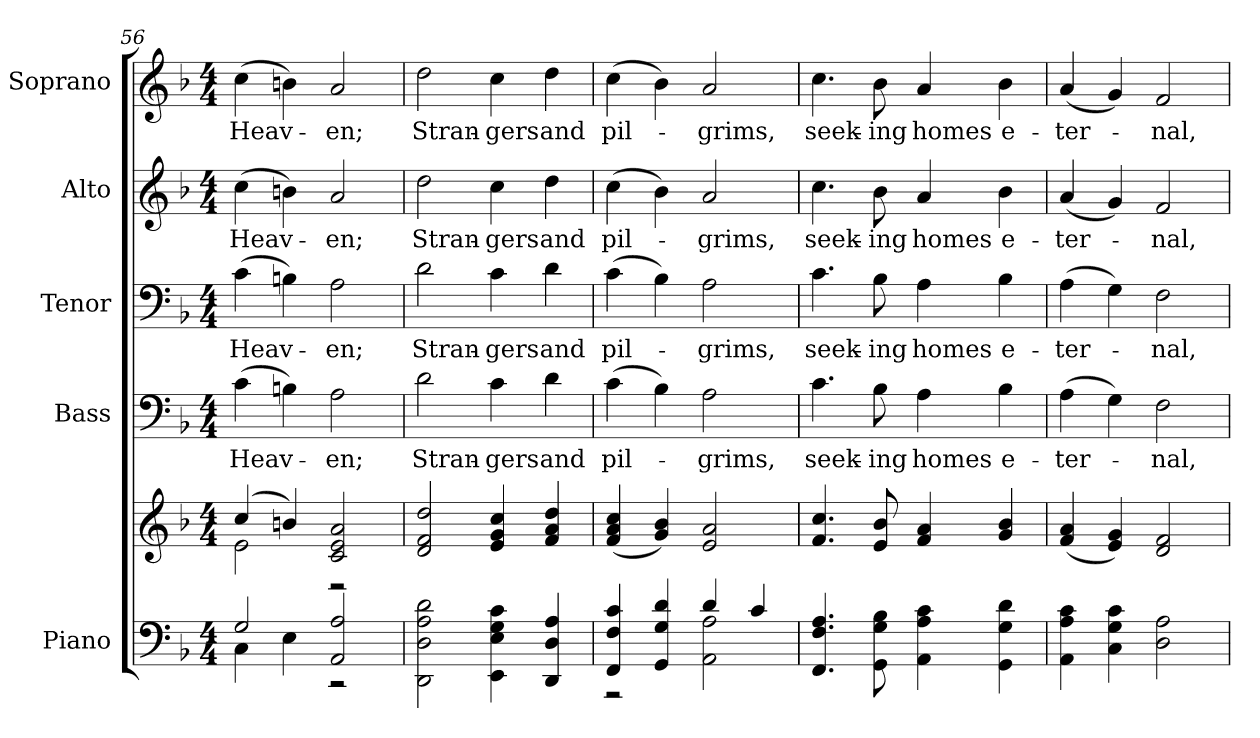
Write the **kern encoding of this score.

**kern	**kern	**kern	**text	**kern	**text	**kern	**text	**kern	**text
*part5	*part5	*part4	*part4	*part3	*part3	*part2	*part2	*part1	*part1
*staff6	*staff5	*staff4	*staff4	*staff3	*staff3	*staff2	*staff2	*staff1	*staff1
*I"Piano	*	*I"Bass	*	*I"Tenor	*	*I"Alto	*	*I"Soprano	*
*I'Pno.	*	*I'B.	*	*I'T.	*	*I'A.	*	*I'S.	*
*clefF4	*clefG2	*clefF4	*	*clefF4	*	*clefG2	*	*clefG2	*
*k[b-]	*k[b-]	*k[b-]	*	*k[b-]	*	*k[b-]	*	*k[b-]	*
*F:	*F:	*F:	*	*F:	*	*F:	*	*F:	*
*M4/4	*M4/4	*M4/4	*	*M4/4	*	*M4/4	*	*M4/4	*
=56	=56	=56	=56	=56	=56	=56	=56	=56	=56
*^	*^	*	*	*	*	*	*	*	*
!	!	!	!	!	!LO:LY:b:color=#000000	!	!	!	!	!	!
!	!	!	!	!	!	!	!LO:LY:b:color=#000000	!	!	!	!
!	!	!	!	!	!	!	!	!	!LO:LY:b:color=#000000	!	!
!	!	!	!	!	!	!	!	!	!	!	!LO:LY:b:color=#000000
2Gi/	4Ci\	(4cci/	2ei\	(4ci\	Heav-	(4ci\	Heav-	(4cci\	Heav-	(4cci\	Heav-
.	4Ei\	4bni/)	.	4Bni\)	.	4Bni\)	.	4bni\)	.	4bni\)	.
!	!	!	!	!	!LO:LY:b:color=#000000	!	!	!	!	!	!
!	!	!	!	!	!	!	!LO:LY:b:color=#000000	!	!	!	!
!	!	!	!	!	!	!	!	!	!LO:LY:b:color=#000000	!	!
!	!	!	!	!	!	!	!	!	!	!	!LO:LY:b:color=#000000
2AAi/ 2Ai	2r	2ci/ 2ei 2ai	2r	2Ai\	-en;	2Ai\	-en;	2ai/	-en;	2ai/	-en;
*v	*v	*	*	*	*	*	*	*	*	*	*
*	*v	*v	*	*	*	*	*	*	*	*
=57	=57	=57	=57	=57	=57	=57	=57	=57	=57
*^	*^	*	*	*	*	*	*	*	*
!	!	!	!	!	!LO:LY:b:color=#000000	!	!	!	!	!	!
*v	*v	*	*	*	*	*	*	*	*	*	*
*	*v	*v	*	*	*	*	*	*	*	*
*^	*^	*	*	*	*	*	*	*	*
!	!	!	!	!	!	!	!LO:LY:b:color=#000000	!	!	!	!
*v	*v	*	*	*	*	*	*	*	*	*	*
*	*v	*v	*	*	*	*	*	*	*	*
*^	*^	*	*	*	*	*	*	*	*
!	!	!	!	!	!	!	!	!	!LO:LY:b:color=#000000	!	!
*v	*v	*	*	*	*	*	*	*	*	*	*
*	*v	*v	*	*	*	*	*	*	*	*
*^	*^	*	*	*	*	*	*	*	*
!	!	!	!	!	!	!	!	!	!	!	!LO:LY:b:color=#000000
*v	*v	*	*	*	*	*	*	*	*	*	*
*	*v	*v	*	*	*	*	*	*	*	*
2DDi\ 2Di 2Ai 2di	2di/ 2fi 2ddi	2di\	Stran-	2di\	Stran-	2ddi\	Stran-	2ddi\	Stran-
!	!	!	!LO:LY:b:color=#000000	!	!	!	!	!	!
!	!	!	!	!	!LO:LY:b:color=#000000	!	!	!	!
!	!	!	!	!	!	!	!LO:LY:b:color=#000000	!	!
!	!	!	!	!	!	!	!	!	!LO:LY:b:color=#000000
4EEi\ 4Ei 4Gi 4ci	4ei/ 4gi 4cci	4ci\	-gers	4ci\	-gers	4cci\	-gers	4cci\	-gers
!	!	!	!LO:LY:b:color=#000000	!	!	!	!	!	!
!	!	!	!	!	!LO:LY:b:color=#000000	!	!	!	!
!	!	!	!	!	!	!	!LO:LY:b:color=#000000	!	!
!	!	!	!	!	!	!	!	!	!LO:LY:b:color=#000000
4DDi/ 4Di 4Ai	4fi/ 4ai 4ddi	4di\	and	4di\	and	4ddi\	and	4ddi\	and
=58	=58	=58	=58	=58	=58	=58	=58	=58	=58
*^	*	*	*	*	*	*	*	*	*
!	!	!	!	!LO:LY:b:color=#000000	!	!	!	!	!	!
!	!	!	!	!	!	!LO:LY:b:color=#000000	!	!	!	!
!	!	!	!	!	!	!	!	!LO:LY:b:color=#000000	!	!
!	!	!	!	!	!	!	!	!	!	!LO:LY:b:color=#000000
4FFi/ 4Fi 4ci	2r	(4fi/ 4ai 4cci	(4ci\	pil-	(4ci\	pil-	(4cci\	pil-	(4cci\	pil-
4GGi/ 4Gi 4di	.	4gi/ 4b-i)	4B-i\)	.	4B-i\)	.	4b-i\)	.	4b-i\)	.
!	!	!	!	!LO:LY:b:color=#000000	!	!	!	!	!	!
!	!	!	!	!	!	!LO:LY:b:color=#000000	!	!	!	!
!	!	!	!	!	!	!	!	!LO:LY:b:color=#000000	!	!
!	!	!	!	!	!	!	!	!	!	!LO:LY:b:color=#000000
4di/	2AAi\ 2Ai	2ei/ 2ai	2Ai\	-grims,	2Ai\	-grims,	2ai/	-grims,	2ai/	-grims,
4ci/	.	.	.	.	.	.	.	.	.	.
*v	*v	*	*	*	*	*	*	*	*	*
!!LO:PB:g=z
=59	=59	=59	=59	=59	=59	=59	=59	=59	=59
!	!	!	!LO:LY:b:color=#000000	!	!	!	!	!	!
!	!	!	!	!	!LO:LY:b:color=#000000	!	!	!	!
!	!	!	!	!	!	!	!LO:LY:b:color=#000000	!	!
!	!	!	!	!	!	!	!	!	!LO:LY:b:color=#000000
4.FFi/ 4.Fi 4.Ai	4.fi/ 4.cci	4.ci\	seek-	4.ci\	seek-	4.cci\	seek-	4.cci\	seek-
!	!	!	!LO:LY:b:color=#000000	!	!	!	!	!	!
!	!	!	!	!	!LO:LY:b:color=#000000	!	!	!	!
!	!	!	!	!	!	!	!LO:LY:b:color=#000000	!	!
!	!	!	!	!	!	!	!	!	!LO:LY:b:color=#000000
8GGi\ 8Gi 8B-i	8ei/ 8b-i	8B-i\	-ing	8B-i\	-ing	8b-i\	-ing	8b-i\	-ing
!	!	!	!LO:LY:b:color=#000000	!	!	!	!	!	!
!	!	!	!	!	!LO:LY:b:color=#000000	!	!	!	!
!	!	!	!	!	!	!	!LO:LY:b:color=#000000	!	!
!	!	!	!	!	!	!	!	!	!LO:LY:b:color=#000000
4AAi\ 4Ai 4ci	4fi/ 4ai	4Ai\	homes	4Ai\	homes	4ai/	homes	4ai/	homes
!	!	!	!LO:LY:b:color=#000000	!	!	!	!	!	!
!	!	!	!	!	!LO:LY:b:color=#000000	!	!	!	!
!	!	!	!	!	!	!	!LO:LY:b:color=#000000	!	!
!	!	!	!	!	!	!	!	!	!LO:LY:b:color=#000000
4GGi\ 4Gi 4di	4gi/ 4b-i	4B-i\	e-	4B-i\	e-	4b-i\	e-	4b-i\	e-
=60	=60	=60	=60	=60	=60	=60	=60	=60	=60
!	!	!	!LO:LY:b:color=#000000	!	!	!	!	!	!
!	!	!	!	!	!LO:LY:b:color=#000000	!	!	!	!
!	!	!	!	!	!	!	!LO:LY:b:color=#000000	!	!
!	!	!	!	!	!	!	!	!	!LO:LY:b:color=#000000
4AAi\ 4Ai 4ci	(4fi/ 4ai	(4Ai\	-ter-	(4Ai\	-ter-	(4ai/	-ter-	(4ai/	-ter-
4Ci\ 4Gi 4ci	4ei/ 4gi)	4Gi\)	.	4Gi\)	.	4gi/)	.	4gi/)	.
!	!	!	!LO:LY:b:color=#000000	!	!	!	!	!	!
!	!	!	!	!	!LO:LY:b:color=#000000	!	!	!	!
!	!	!	!	!	!	!	!LO:LY:b:color=#000000	!	!
!	!	!	!	!	!	!	!	!	!LO:LY:b:color=#000000
2Di\ 2Ai	2di/ 2fi	2Fi\	-nal,	2Fi\	-nal,	2fi/	-nal,	2fi/	-nal,
=	=	=	=	=	=	=	=	=	=
*-	*-	*-	*-	*-	*-	*-	*-	*-	*-
